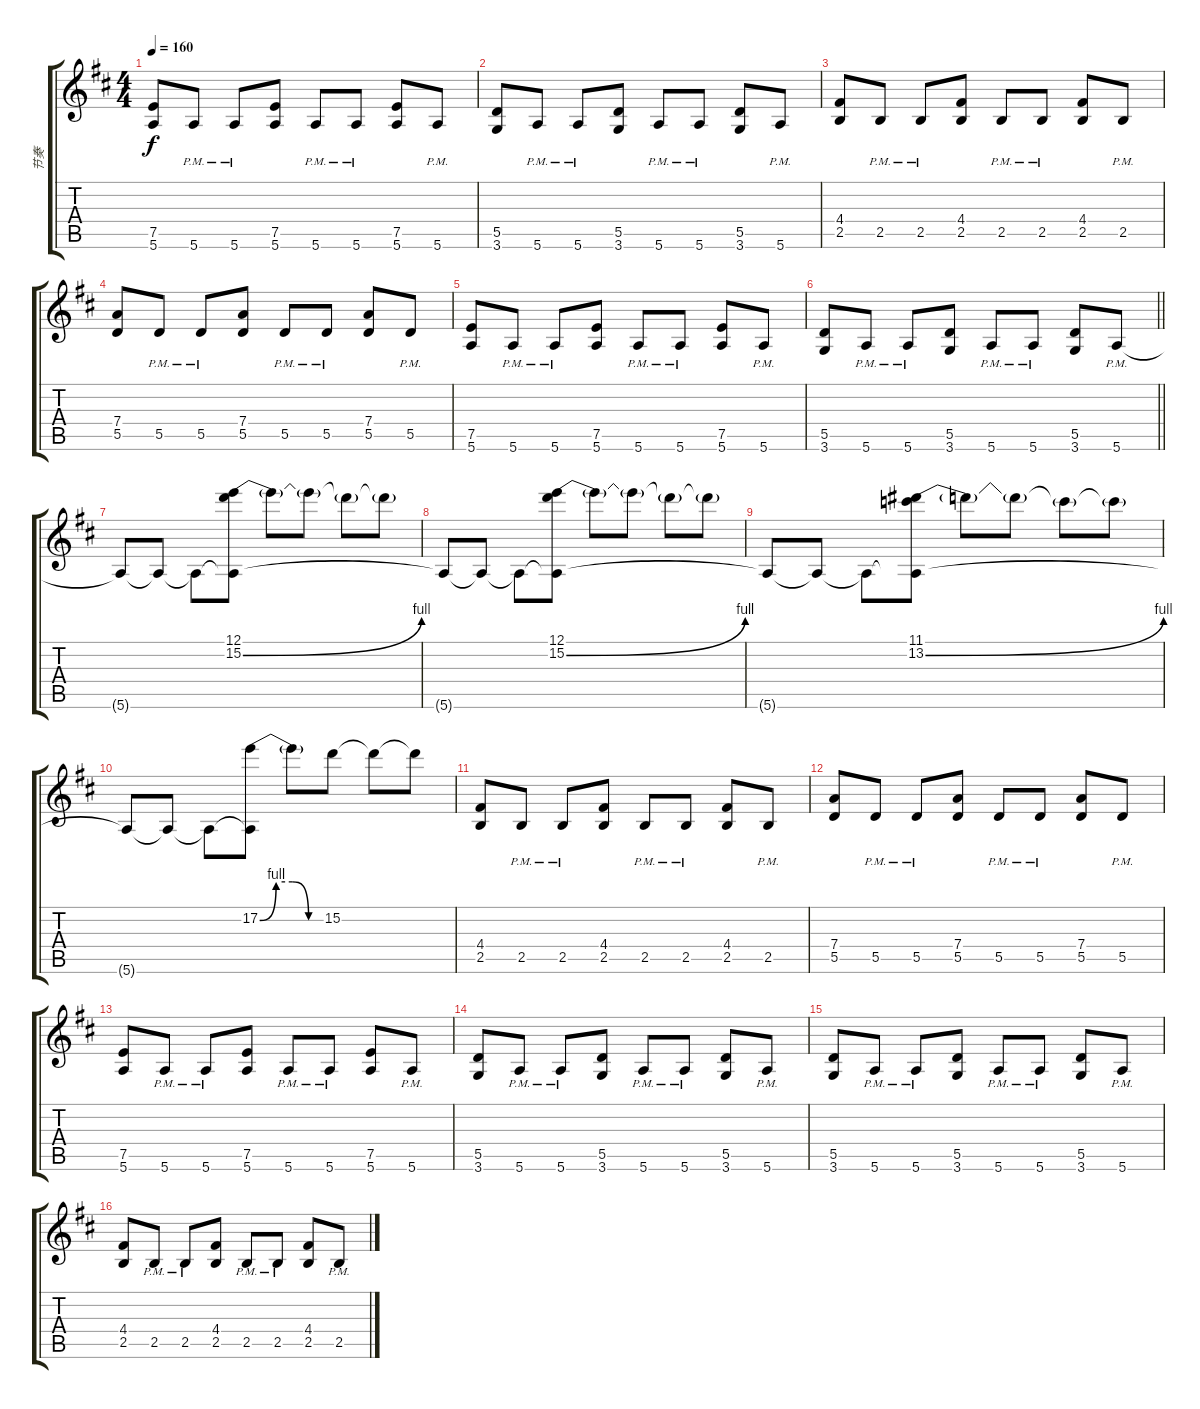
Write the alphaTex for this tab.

\track ("节奏" "节奏") {instrument distortionguitar}
\staff {score tabs}
\tuning (E4 B3 G3 D3 A2 E2) {hide}
\ts (4 4)
\tempo 160
\clef g2
\ks d
(7.5 5.6).8{dy f} 5.6{pm}.8 5.6{pm}.8 (7.5 5.6).8 5.6{pm}.8 5.6{pm}.8 (7.5 5.6).8 5.6{pm}.8 |
(5.5 3.6).8 5.6{pm}.8 5.6{pm}.8 (5.5 3.6).8 5.6{pm}.8 5.6{pm}.8 (5.5 3.6).8 5.6{pm}.8 |
(4.4 2.5).8 2.5{pm}.8 2.5{pm}.8 (4.4 2.5).8 2.5{pm}.8 2.5{pm}.8 (4.4 2.5).8 2.5{pm}.8 |
(7.4 5.5).8 5.5{pm}.8 5.5{pm}.8 (7.4 5.5).8 5.5{pm}.8 5.5{pm}.8 (7.4 5.5).8 5.5{pm}.8 |
(7.5 5.6).8 5.6{pm}.8 5.6{pm}.8 (7.5 5.6).8 5.6{pm}.8 5.6{pm}.8 (7.5 5.6).8 5.6{pm}.8 |
\barLineRight lightlight
(5.5 3.6).8 5.6{pm}.8 5.6{pm}.8 (5.5 3.6).8 5.6{pm}.8 5.6{pm}.8 (5.5 3.6).8 5.6{pm}.8 |
5.6{t}.8 5.6{t}.8 5.6{t}.8 (12.1 15.2{be (bend 0 0 60 4)} 5.6{t}).8 15.2{t}.8 15.2{t}.8 15.2{t}.8 15.2{t}.8 |
5.6{t}.8 5.6{t}.8 5.6{t}.8 (12.1 15.2{be (bend 0 0 60 4)} 5.6{t}).8 15.2{t}.8 15.2{t}.8 15.2{t}.8 15.2{t}.8 |
5.6{t}.8 5.6{t}.8 5.6{t}.8 (11.1 13.2{be (bend 0 0 60 4)} 5.6{t}).8 13.2{t}.8 13.2{t}.8 13.2{t}.8 13.2{t}.8 |
5.6{t}.8 5.6{t}.8 5.6{t}.8 (17.2{be (custom 0 0 15 4 30 4 45 0 60 0)} 5.6{t}).8 17.2{t}.8 15.2.8 15.2{t}.8 15.2{t}.8 |
(4.4 2.5).8 2.5{pm}.8 2.5{pm}.8 (4.4 2.5).8 2.5{pm}.8 2.5{pm}.8 (4.4 2.5).8 2.5{pm}.8 |
(7.4 5.5).8 5.5{pm}.8 5.5{pm}.8 (7.4 5.5).8 5.5{pm}.8 5.5{pm}.8 (7.4 5.5).8 5.5{pm}.8 |
(7.5 5.6).8 5.6{pm}.8 5.6{pm}.8 (7.5 5.6).8 5.6{pm}.8 5.6{pm}.8 (7.5 5.6).8 5.6{pm}.8 |
(5.5 3.6).8 5.6{pm}.8 5.6{pm}.8 (5.5 3.6).8 5.6{pm}.8 5.6{pm}.8 (5.5 3.6).8 5.6{pm}.8 |
(5.5 3.6).8 5.6{pm}.8 5.6{pm}.8 (5.5 3.6).8 5.6{pm}.8 5.6{pm}.8 (5.5 3.6).8 5.6{pm}.8 |
(4.4 2.5).8 2.5{pm}.8 2.5{pm}.8 (4.4 2.5).8 2.5{pm}.8 2.5{pm}.8 (4.4 2.5).8 2.5{pm}.8
